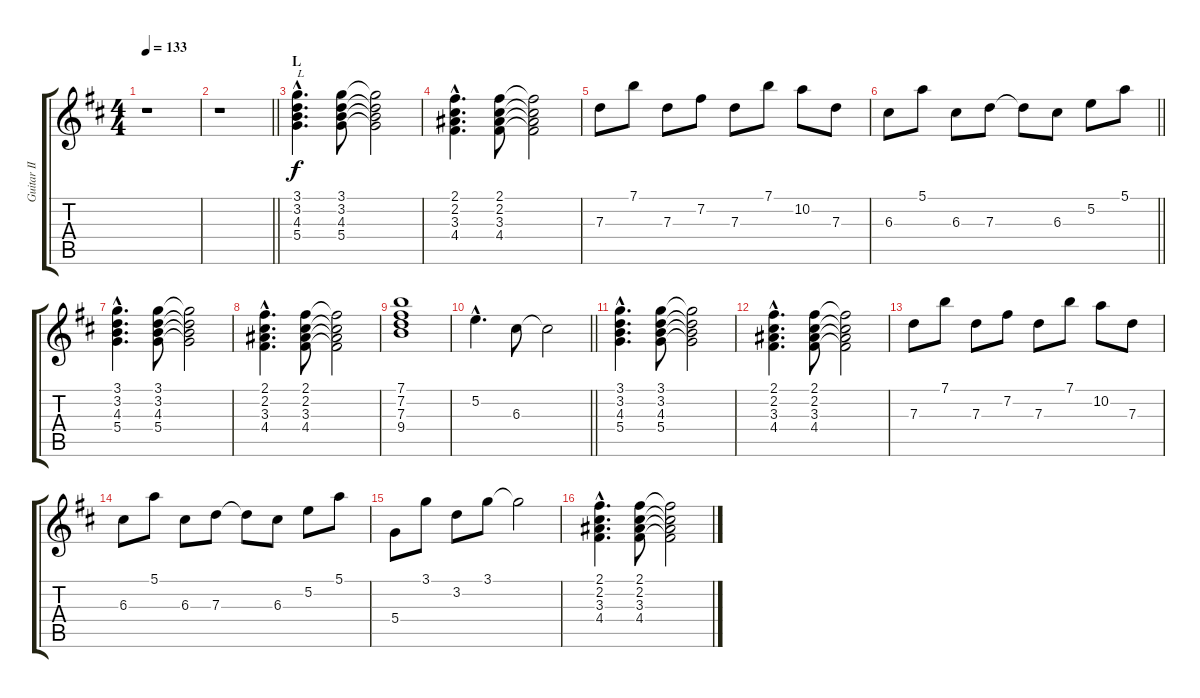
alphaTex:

\track ("Guitar II" "Guitar II") {instrument distortionguitar}
\staff {score tabs}
\tuning (E4 B3 G3 D3 A2 E2) {hide}
\ts (4 4)
\tempo 133
\clef g2
\ks d
r.1{dy f} |
\barLineRight lightlight
r.1 |
\section ("" "L")
(3.1{hac} 3.2{hac} 4.3{hac} 5.4{hac}).4{d txt "L" instrument electricguitarclean} (3.1 3.2 4.3 5.4).8 (3.1{t} 3.2{t} 4.3{t} 5.4{t}).2 |
(2.1{hac} 2.2{hac} 3.3{hac} 4.4{hac}).4{d} (2.1 2.2 3.3 4.4).8 (2.1{t} 2.2{t} 3.3{t} 4.4{t}).2 |
7.3.8 7.1.8 7.3.8 7.2.8 7.3.8 7.1.8 10.2.8 7.3.8 |
\barLineRight lightlight
6.3.8 5.1.8 6.3.8 7.3.8 7.3{t}.8 6.3.8 5.2.8 5.1.8 |
(3.1{hac} 3.2{hac} 4.3{hac} 5.4{hac}).4{d} (3.1 3.2 4.3 5.4).8 (3.1{t} 3.2{t} 4.3{t} 5.4{t}).2 |
(2.1{hac} 2.2{hac} 3.3{hac} 4.4{hac}).4{d} (2.1 2.2 3.3 4.4).8 (2.1{t} 2.2{t} 3.3{t} 4.4{t}).2 |
(7.1 7.2 7.3 9.4).1 |
\barLineRight lightlight
5.2{hac}.4{d} 6.3.8 6.3{t}.2 |
(3.1{hac} 3.2{hac} 4.3{hac} 5.4{hac}).4{d} (3.1 3.2 4.3 5.4).8 (3.1{t} 3.2{t} 4.3{t} 5.4{t}).2 |
(2.1{hac} 2.2{hac} 3.3{hac} 4.4{hac}).4{d} (2.1 2.2 3.3 4.4).8 (2.1{t} 2.2{t} 3.3{t} 4.4{t}).2 |
7.3.8 7.1.8 7.3.8 7.2.8 7.3.8 7.1.8 10.2.8 7.3.8 |
6.3.8 5.1.8 6.3.8 7.3.8 7.3{t}.8 6.3.8 5.2.8 5.1.8 |
5.4.8 3.1.8 3.2.8 3.1.8 3.1{t}.2 |
(2.1{hac} 2.2{hac} 3.3{hac} 4.4{hac}).4{d} (2.1 2.2 3.3 4.4).8 (2.1{t} 2.2{t} 3.3{t} 4.4{t}).2
